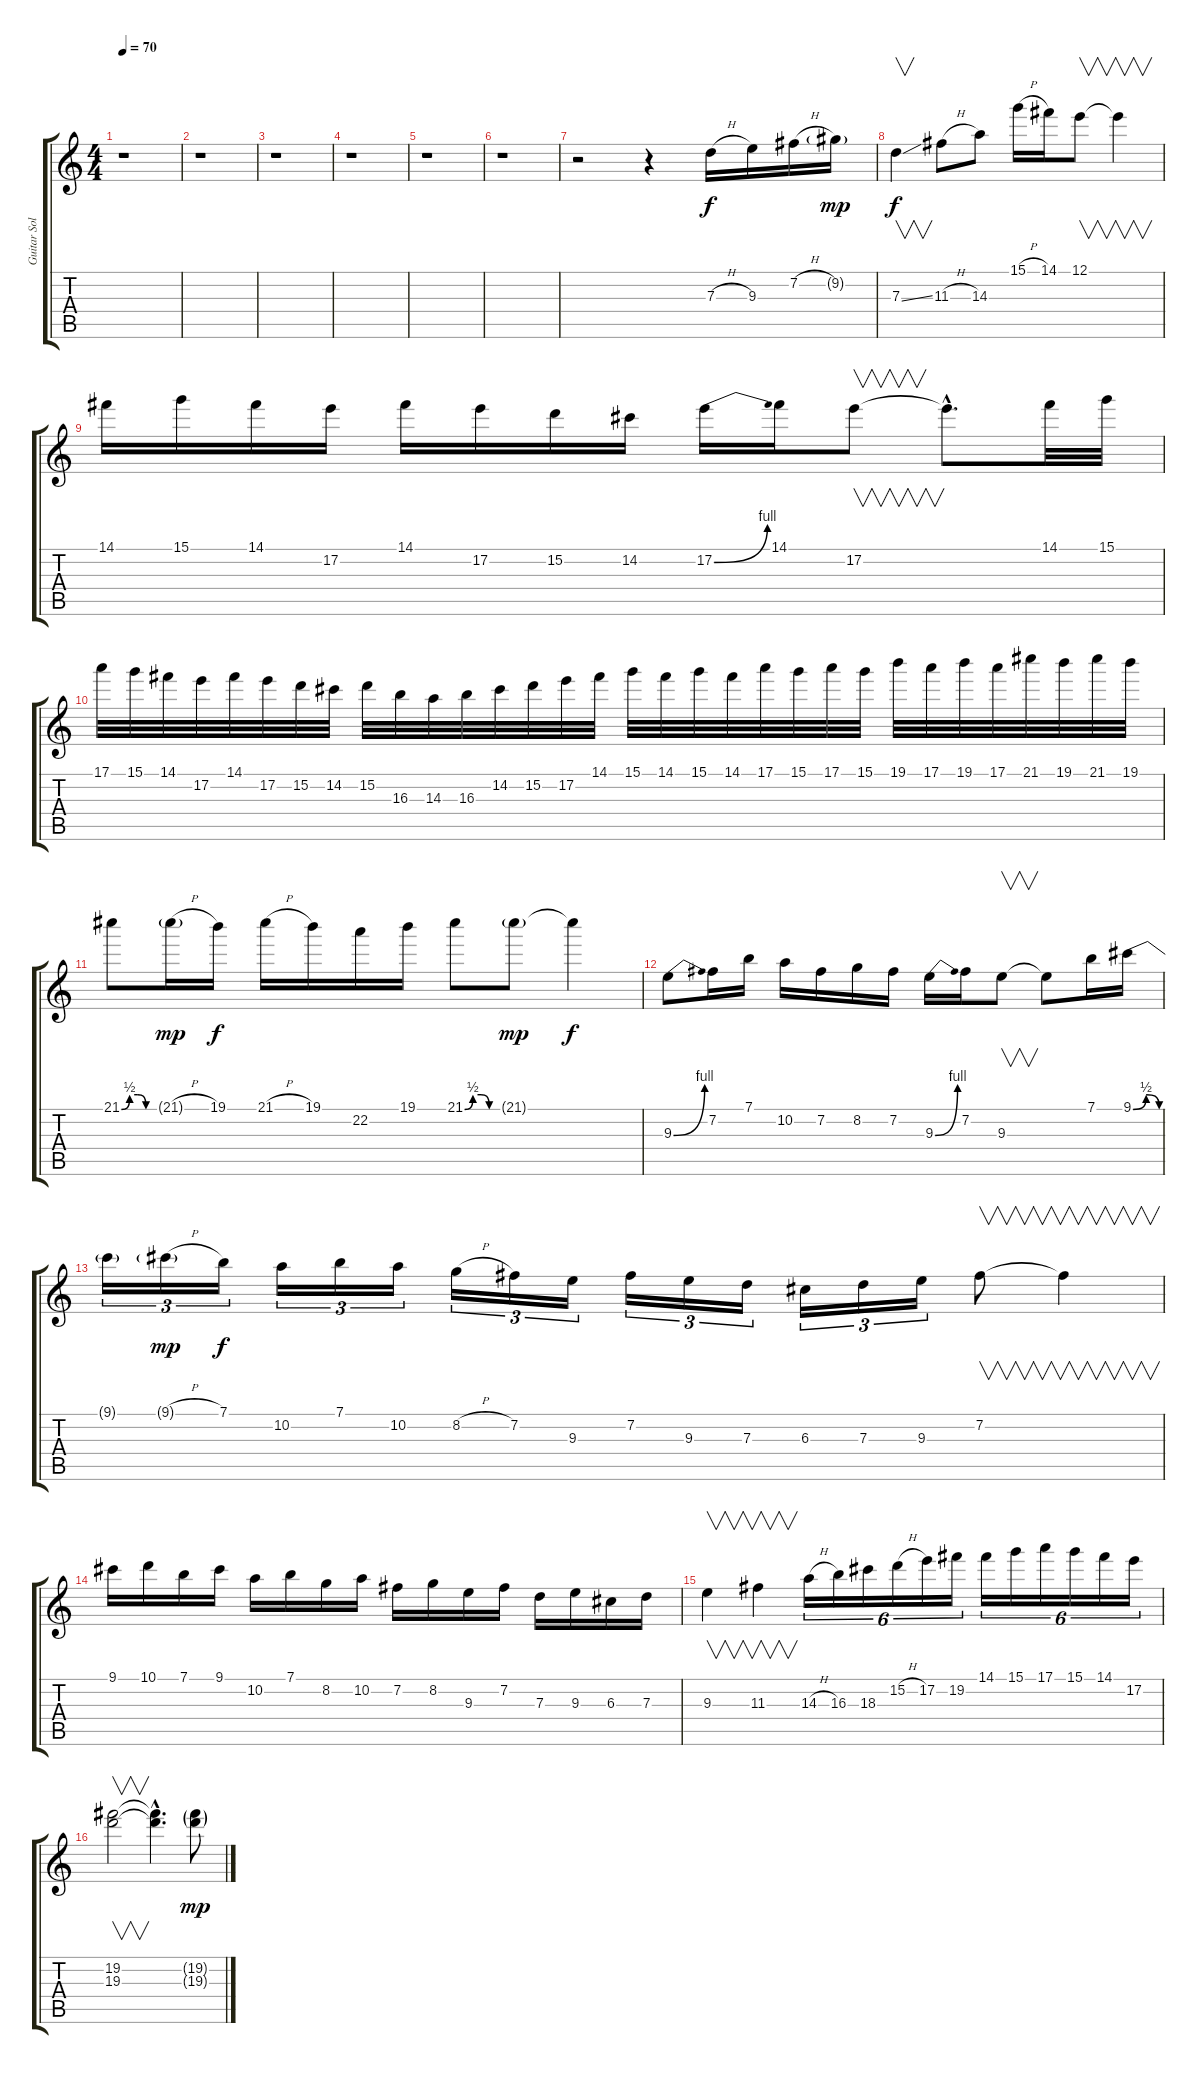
\track ("Guitar Solo" "Guitar Sol") {instrument distortionguitar}
\staff {score tabs}
\tuning (E4 B3 G3 D3 A2 E2) {hide}
\ts (4 4)
\tempo 70
\clef g2
\ks c
r.1{dy f} |
r.1 |
r.1 |
r.1 |
r.1 |
r.1 |
r.2 r.4 7.3{h}.16 9.3.16 7.2{h}.16 9.2{g}.16{dy mp} |
7.3{ss}.4{v dy f} 11.3{h}.8 14.3.8 15.1{h}.16 14.1.16 12.1.8{v} 12.1{t}.4{v} |
14.1.16 15.1.16 14.1.16 17.2.16 14.1.16 17.2.16 15.2.16 14.2.16 17.2{be (bend 0 0 60 4)}.16 14.1.16 17.2.8{v} 17.2{hac t}.8{d} 14.1.32 15.1.32 |
17.1.32 15.1.32 14.1.32 17.2.32 14.1.32 17.2.32 15.2.32 14.2.32 15.2.32 16.3.32 14.3.32 16.3.32 14.2.32 15.2.32 17.2.32 14.1.32 15.1.32 14.1.32 15.1.32 14.1.32 17.1.32 15.1.32 17.1.32 15.1.32 19.1.32 17.1.32 19.1.32 17.1.32 21.1.32 19.1.32 21.1.32 19.1.32 |
21.1{be (custom 0 0 15 2 30 2 45 0 60 0)}.8 21.1{h g}.16{dy mp} 19.1.16{dy f} 21.1{h}.16 19.1.16 22.2.16 19.1.16 21.1{be (custom 0 0 15 2 30 2 45 0 60 0)}.8 21.1{g}.8{dy mp} 21.1{t}.4{dy f} |
9.3{be (bend 0 0 60 4)}.8 7.2.16 7.1.16 10.2.16 7.2.16 8.2.16 7.2.16 9.3{be (bend 0 0 60 4)}.16 7.2.16 9.3.8{v} 9.3{t}.8 7.1.16 9.1{be (bendrelease 0 0 15 2 30 2 60 0)}.16 |
9.1{t}.16{tu (3 2)} 9.1{h g}.16{tu (3 2) dy mp} 7.1.16{tu (3 2) dy f} 10.2.16{tu (3 2)} 7.1.16{tu (3 2)} 10.2.16{tu (3 2)} 8.2{h}.16{tu (3 2)} 7.2.16{tu (3 2)} 9.3.16{tu (3 2)} 7.2.16{tu (3 2)} 9.3.16{tu (3 2)} 7.3.16{tu (3 2)} 6.3.16{tu (3 2)} 7.3.16{tu (3 2)} 9.3.16{tu (3 2)} 7.2.8{v} 7.2{t}.4{v} |
9.1.16 10.1.16 7.1.16 9.1.16 10.2.16 7.1.16 8.2.16 10.2.16 7.2.16 8.2.16 9.3.16 7.2.16 7.3.16 9.3.16 6.3.16 7.3.16 |
9.3.4{v} 11.3.4{v} 14.3{h}.16{tu (6 4)} 16.3.16{tu (6 4)} 18.3.16{tu (6 4)} 15.2{h}.16{tu (6 4)} 17.2.16{tu (6 4)} 19.2.16{tu (6 4)} 14.1.16{tu (6 4)} 15.1.16{tu (6 4)} 17.1.16{tu (6 4)} 15.1.16{tu (6 4)} 14.1.16{tu (6 4)} 17.2.16{tu (6 4)} |
(19.2 19.3).2{v} (19.2{hac t} 19.3{hac t}).4{d} (19.2{g} 19.3{g}).8{dy mp}
